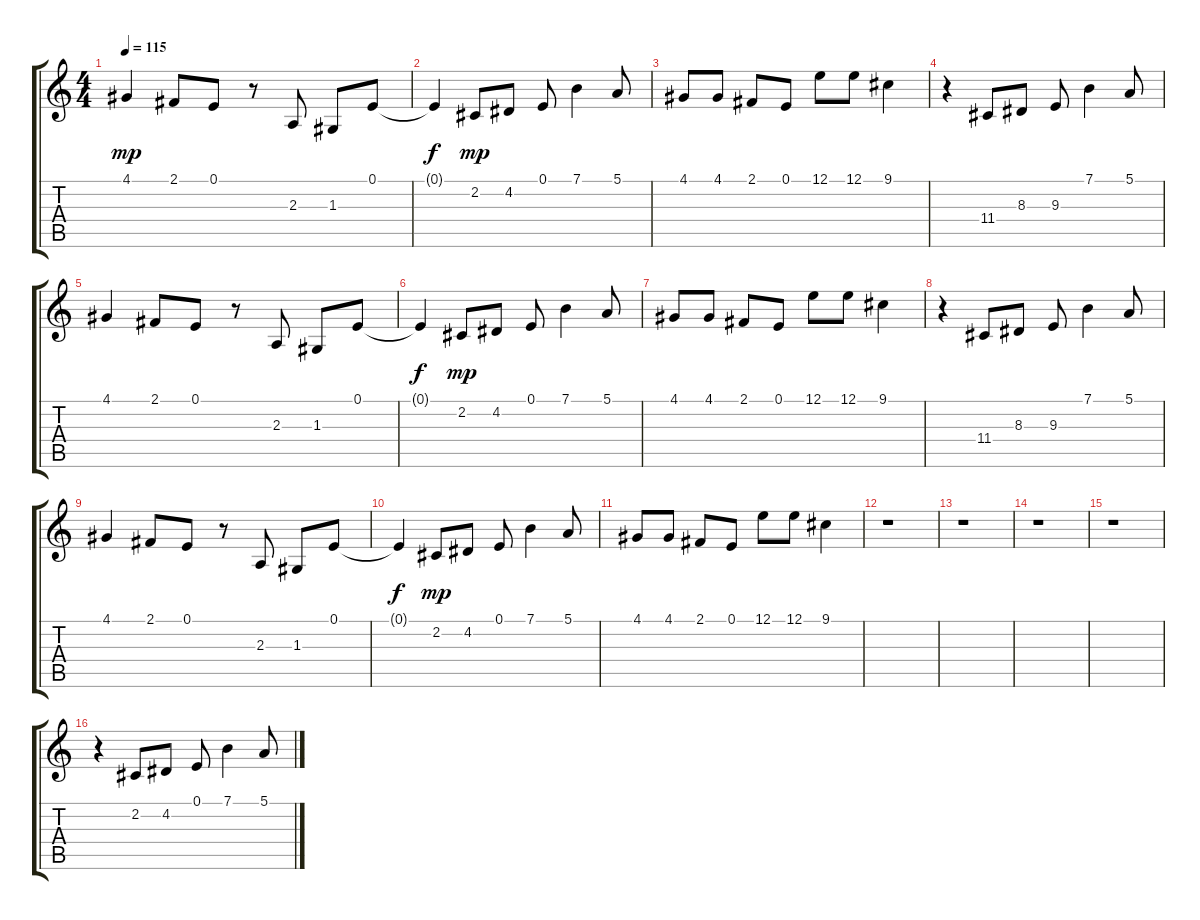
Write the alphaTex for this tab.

\track "" {instrument pad4choir}
\staff {score tabs}
\tuning (E4 B3 G3 D3 A2 E2) {hide}
\ts (4 4)
\tempo 115
\clef g2
\ks c
4.1.4{dy mp} 2.1.8 0.1.8 r.8 2.3.8 1.3.8 0.1.8 |
0.1{t}.4{dy f} 2.2.8{dy mp} 4.2.8 0.1.8 7.1.4 5.1.8 |
4.1.8 4.1.8 2.1.8 0.1.8 12.1.8 12.1.8 9.1.4 |
r.4 11.4.8 8.3.8 9.3.8 7.1.4 5.1.8 |
4.1.4 2.1.8 0.1.8 r.8 2.3.8 1.3.8 0.1.8 |
0.1{t}.4{dy f} 2.2.8{dy mp} 4.2.8 0.1.8 7.1.4 5.1.8 |
4.1.8 4.1.8 2.1.8 0.1.8 12.1.8 12.1.8 9.1.4 |
r.4 11.4.8 8.3.8 9.3.8 7.1.4 5.1.8 |
4.1.4 2.1.8 0.1.8 r.8 2.3.8 1.3.8 0.1.8 |
0.1{t}.4{dy f} 2.2.8{dy mp} 4.2.8 0.1.8 7.1.4 5.1.8 |
4.1.8 4.1.8 2.1.8 0.1.8 12.1.8 12.1.8 9.1.4 |
r.1 |
r.1 |
r.1 |
r.1 |
r.4 2.2.8 4.2.8 0.1.8 7.1.4 5.1.8
